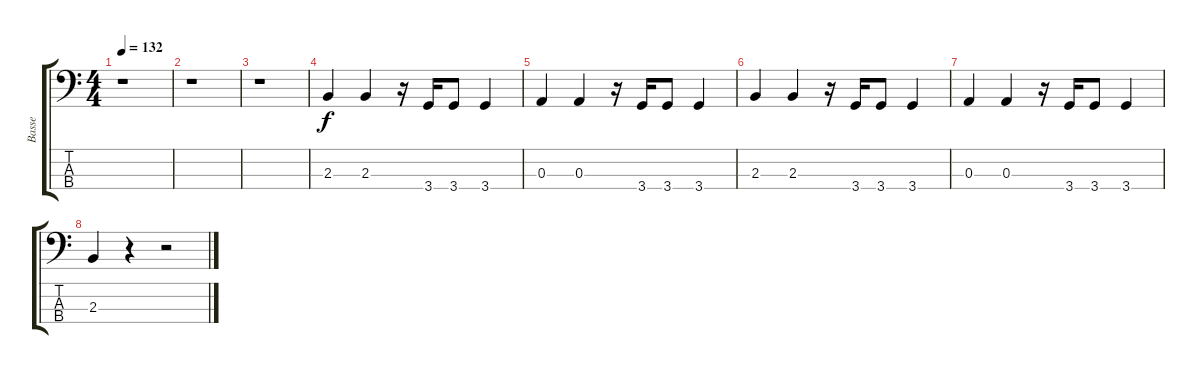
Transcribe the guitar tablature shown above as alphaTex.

\track ("Basse" "Basse") {instrument acousticbass}
\staff {score tabs}
\tuning (G2 D2 A1 E1) {hide}
\ts (4 4)
\tempo 132
\clef f4
\ks c
r.1{dy f} |
r.1 |
r.1 |
2.3.4 2.3.4 r.16 3.4.16 3.4.8 3.4.4 |
0.3.4 0.3.4 r.16 3.4.16 3.4.8 3.4.4 |
2.3.4 2.3.4 r.16 3.4.16 3.4.8 3.4.4 |
0.3.4 0.3.4 r.16 3.4.16 3.4.8 3.4.4 |
2.3.4 r.4 r.2
